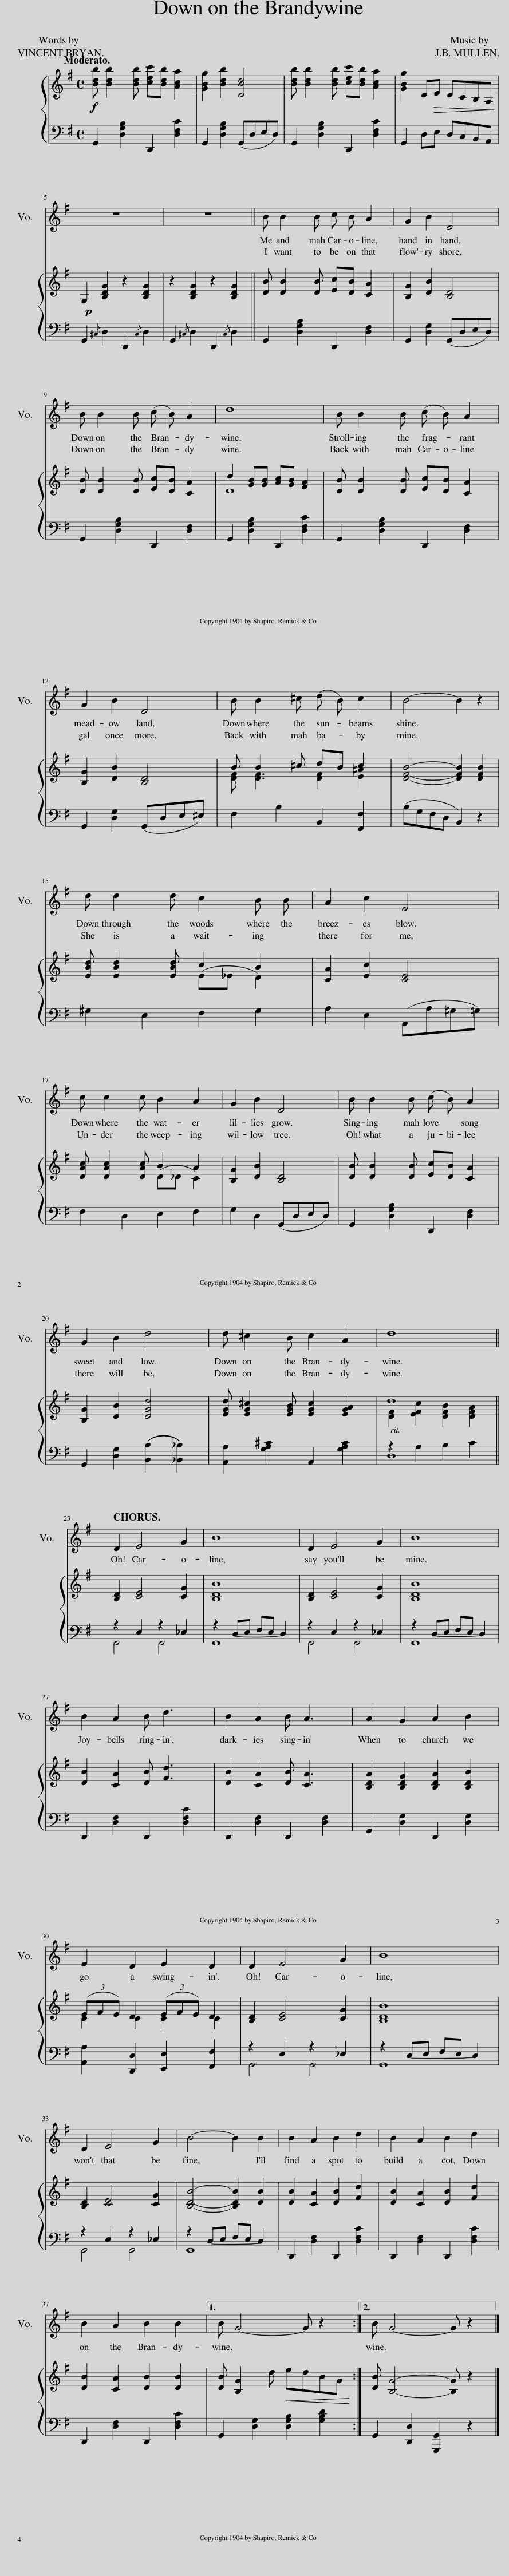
X:1
%%score 1 { ( 2 4 ) | ( 3 5 ) }
L:1/8
Q:1/4=130
M:4/4
I:linebreak $
K:G
V:1 treble
V:2 treble
V:4 treble
V:3 bass
V:5 bass
V:1
 z8 | z8 | z8 | z8 |$ z8 | %5
 z8 || B B2 B c B A2 | G2 B2 D4 |$ B B2 B (c B) A2 | d8 | %10
 B B2 B (c B) A2 |$ G2 B2 D4 | B B2 ^c (d B) c2 | B4- B2 z2 |$ d d2 d c2 B B | %15
 A2 c2 E4 |$ c c2 c B2 A2 | G2 B2 D4 | B B2 B (c B) A2 |$ G2 B2 d4 | %20
 d ^c2 B c2 A2 |[Q:1/4=120] d8 |:$[Q:1/4=130] D2 E4 G2 | B8 | D2 E4 G2 | %25
 B8 |$ B2 A2 B d3 | B2 A2 B A3 | A2 G2 A2 B2 |$ E2 D2 E2 D2 | %30
 D2 E4 G2 | B8 |$ D2 E4 G2 | B4- B2 B2 | B2 A2 B2 d2 | %35
 B2 A2 B2 d2 |$ B2 A2 B2 B2 |1 B G4- G z2 :|2 B G4- G z2!D.C.! |] %39
V:2
!f! [Bdb] [Bdb]2 [Bdb] [cec'][Bdb] [Aca]2 | [GBg]2 [Bdb]2 [DBd]4 | [Bdb] [Bdb]2 [Bdb] [cec'][Bdb] [Aca]2 | [GBg]2 D!>(!E DCB,A,!>)! |$ G,2 [B,DG]2 z2 [B,DG]2 | %5
 z2 [B,DG]2 z2 [B,DG]2 || [DB] [DB]2 [DB] [Ec][DB] [CA]2 | [B,G]2 [DB]2 [B,D]4 |$ [DB] [DB]2 [DB] [Ec][DB] [CA]2 | d2 [GB][GB] [Ac][GB] [FA]2 | %10
 [DB] [DB]2 [DB] [Ec][DB] [CA]2 |$ [B,G]2 [DB]2 [B,D]4 | B B2 ^c dB c2 | [DFB]4- [DFB]2 [DFB]2 |$ [EBd] [EBd]2 [EBd] c2 B2 | %15
 [CA]2 [Ec]2 [CE]4 |$ [DAc] [DAc]2 [DAc] B2 A2 | [B,G]2 [DB]2 [B,D]4 | [DB] [DB]2 [DB] [Ec][DB] [CA]2 |$ [B,G]2 [DB]2 [DGd]4 | %20
 [EGd] [EG^c]2 [EGB] [EGc]2 [EGA]2 | d8 |:$ [B,D]2 [CE]4 [CG]2 | [B,DB]8 | [B,D]2 [CE]4 [CG]2 | %25
 [B,DB]8 |$ [DB]2 [CA]2 [DB] [Fd]3 | [DB]2 [CA]2 [DB] [CA]3 | [B,DA]2 [B,DG]2 [B,DA]2 [B,DB]2 |$ (3(EFE) D2 (3(EFE) D2 | %30
 [B,D]2 [CE]4 [CG]2 | [B,DB]8 |$ [B,D]2 [CE]4 [CG]2 | [B,DB]4- [B,DB]2 [DB]2 | [DB]2 [CA]2 [DB]2 [Fd]2 | %35
 [DB]2 [CA]2 [DB]2 [Fd]2 |$ [DB]2 [CA]2 [DB]2 [DB]2 |1 [DB] [B,G]2 d!<(! edBG!<)! :|2 [DB] [B,G]4- [B,G] z2 |] %39
V:3
 G,,2 [D,G,B,]2 D,,2 [D,F,C]2 | G,,2 [D,G,B,]2 (G,,D,E,D,) | G,,2 [D,G,B,]2 D,,2 [D,F,C]2 | G,,2 D,E, D,C,B,,A,, |$!p! G,,2{/^C,} D,2 D,,2{/C,} D,2 | %5
 G,,2{/^C,} D,2 D,,2{/C,} D,2 || G,,2 [D,G,B,]2 D,,2 [D,F,]2 | G,,2 [D,G,]2 (G,,D,E,D,) |$ G,,2 [D,G,B,]2 D,,2 [D,F,]2 | G,,2 [D,G,B,]2 D,,2 [D,F,C]2 | %10
 G,,2 [D,G,B,]2 D,,2 [D,F,]2 |$ G,,2 [D,G,]2 (G,,D,E,^E,) | F,2 B,2 B,,2 [F,,F,]2 | (B,G,F,D, B,,2) z2 |$ ^G,2 E,2 F,2 G,2 | %15
 A,2 E,2 (A,,A,^G,=G,) |$ F,2 D,2 E,2 F,2 | G,2 D,2 (G,,D,E,D,) | G,,2 [D,G,B,]2 D,,2 [D,F,]2 |$ G,,2 [D,G,]2 ((([B,,B,]2 [_B,,_B,]2))) | %20
 [A,,A,]2 [G,A,^C]2 A,,2 [G,A,C]2 | D,8 |:$ z2 E,2 z2 _E,2 | z2 (D,E, F,E, D,2) | z2 E,2 z2 _E,2 | %25
 z2 (D,E, F,E, D,2) |$ D,,2 [D,F,]2 D,,2 [D,F,C]2 | D,,2 [D,F,]2 D,,2 [D,F,]2 | G,,2 [D,G,]2 D,,2 [D,G,]2 |$ [A,,A,]2 [D,,D,]2 [E,,E,]2 [F,,F,]2 | %30
 z2 E,2 z2 _E,2 | z2 (D,E, F,E, D,2) |$ z2 E,2 z2 _E,2 | z2 (D,E, F,E, D,2) | D,,2 [D,F,]2 D,,2 [D,F,C]2 | %35
 D,,2 [D,F,]2 D,,2 [D,F,C]2 |$ D,,2 [D,F,]2 D,,2 [D,F,C]2 |1 G,,2 [D,G,]2 [D,G,B,]2 [G,B,D]2 :|2 G,,2 [D,,D,]2 [G,,,G,,]2 z2 |] %39
V:4
 x8 | x8 | x8 | x8 |$ x8 | %5
 x8 || x8 | x8 |$ x8 | D8 | %10
 x8 |$ x8 | [DF] [DF]3 [DF]2 [E^A]2 | x8 |$ x4 (E_E D2) | %15
 x8 |$ x4 (D_D C2) | x8 | x8 |$ x8 | %20
 x8 | [DF]2 [EFc]2 [DFB]2 [DFA]2 |:$ x8 | x8 | x8 | %25
 x8 |$ x8 | x8 | x8 |$ C2 C2 C2 C2 | %30
 x8 | x8 |$ x8 | x8 | x8 | %35
 x8 |$ x8 |1 x8 :|2 x8 |] %39
V:5
 x8 | x8 | x8 | x8 |$ x8 | %5
 x8 || x8 | x8 |$ x8 | x8 | %10
 x8 |$ x8 | x8 | x8 |$ x8 | %15
 x8 |$ x8 | x8 | x8 |$ x8 | %20
 x8 | z2 A,2 B,2 C2 |:$ G,,4 G,,4 | G,,8 | G,,4 G,,4 | %25
 G,,8 |$ x8 | x8 | x8 |$ x8 | %30
 G,,4 G,,4 | G,,8 |$ G,,4 G,,4 | G,,8 | x8 | %35
 x8 |$ x8 |1 x8 :|2 x8 |] %39
